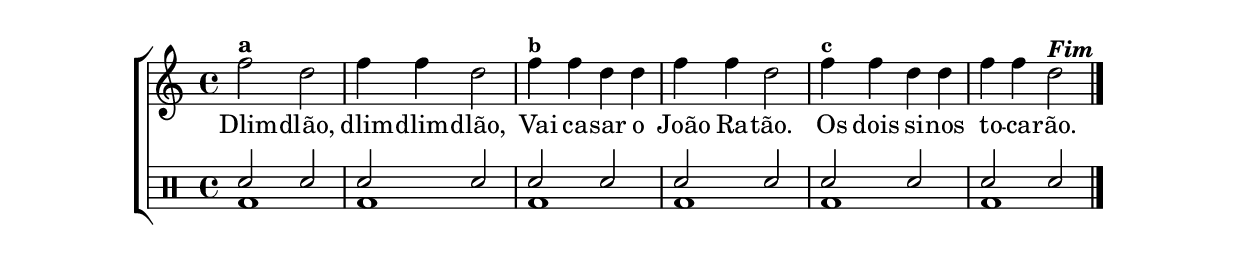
%-*- coding: utf-8 -*-

\version "2.10.00"

                                %\header {title = "variacoes sobre dlim-dlim-dlao"}


\new ChoirStaff <<


  <<
    \relative c { 
      \transpose c bes' {
        \clef treble
        \override Staff.TimeSignature #'style = #'()
        \time 4/4
        \stemDown

	g2^\markup {\bold {a}}
	e g4 g e2 
	g4^\markup {\small \bold {"b"}} g e e g g e2 
	g4^\markup {\small \bold {"c"}} g e e g g e2^\markup {\italic \bold "Fim"} 

      }

      \bar "|."


      \break



    }

    \context Lyrics \lyricmode {
      Dlim2 -- dlão, dlim4 -- dlim -- dlão,2
      Vai4 ca -- sar o João Ra -- tão.2
      Os4 dois si -- nos to -- ca -- rão.2 
      
    }
    
  >>

  \\

  \drums {

    \override Staff.TimeSignature #'style = #'()
    \time 4/4 

    \context DrumVoice = "1" { }
    \context DrumVoice = "2" {  }

    <<
      {sn2

       sn 
       sn2 sn  
       sn2
       sn  
       sn2 sn  
       sn2
       sn  
       sn2  sn  
     }
      \\
      { bd1 bd1 bd1 bd bd bd1  }
    >>


  }

>>